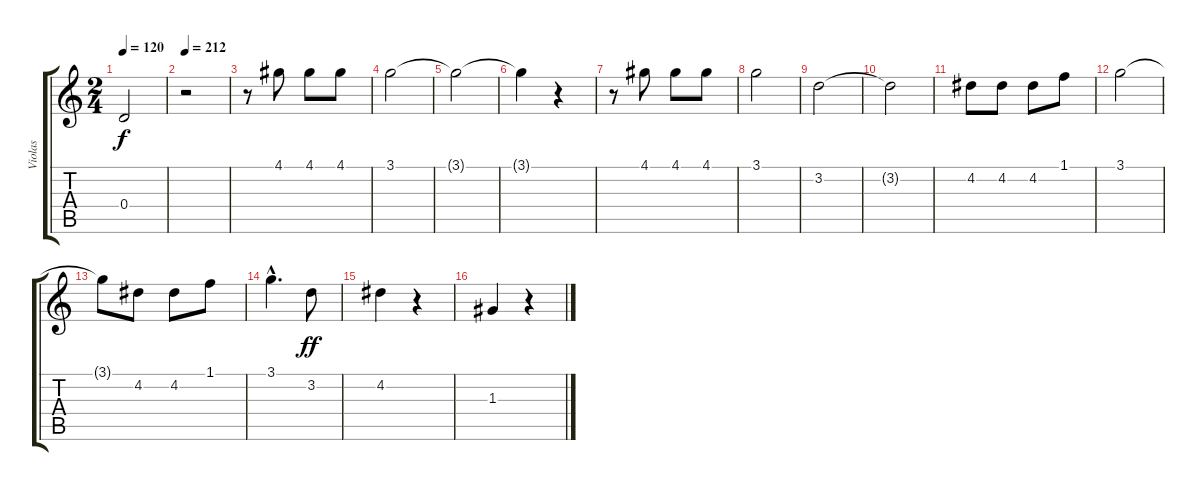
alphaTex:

\track ("Violas" "Violas") {instrument contrabass}
\staff {score tabs}
\tuning (E4 B3 G3 D3 A2 E2) {hide}
\ts (2 4)
\tempo 120
\clef g2
\ks c
0.4{t}.2{dy f} |
\tempo 212
r.2 |
r.8 4.1.8 4.1.8 4.1.8 |
3.1.2 |
3.1{t}.2 |
3.1{t}.4 r.4 |
r.8 4.1.8 4.1.8 4.1.8 |
3.1.2 |
3.2.2 |
3.2{t}.2 |
4.2.8 4.2.8 4.2.8 1.1.8 |
3.1.2 |
3.1{t}.8 4.2.8 4.2.8 1.1.8 |
3.1{hac}.4{d} 3.2.8{dy ff} |
4.2.4 r.4 |
1.3.4 r.4
